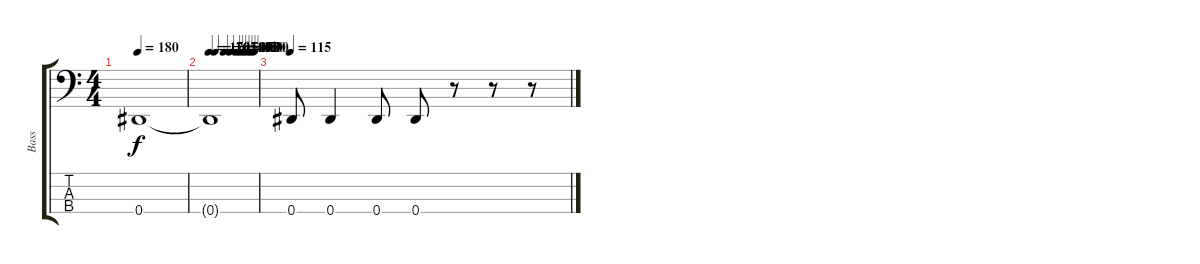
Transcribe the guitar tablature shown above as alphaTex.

\track ("Bass" "Bass") {instrument electricbasspick}
\staff {score tabs}
\tuning (Gb2 Db2 Ab1 Eb1) {hide}
\ts (4 4)
\tempo 180
\clef f4
\ks c
0.4.1{dy f} |
\tempo 170
\tempo (165 0.125)
\tempo (150 0.3125)
\tempo (140 0.4375)
\tempo (115 0.5625)
\tempo (100 0.625)
\tempo (80 0.6875)
\tempo (70 0.75)
\tempo (60 0.8125)
\tempo (50 0.875)
\tempo (30 0.9375)
0.4{t}.1 |
\tempo 115
0.4.8 0.4.4 0.4.8 0.4.8 r.8 r.8 r.8
